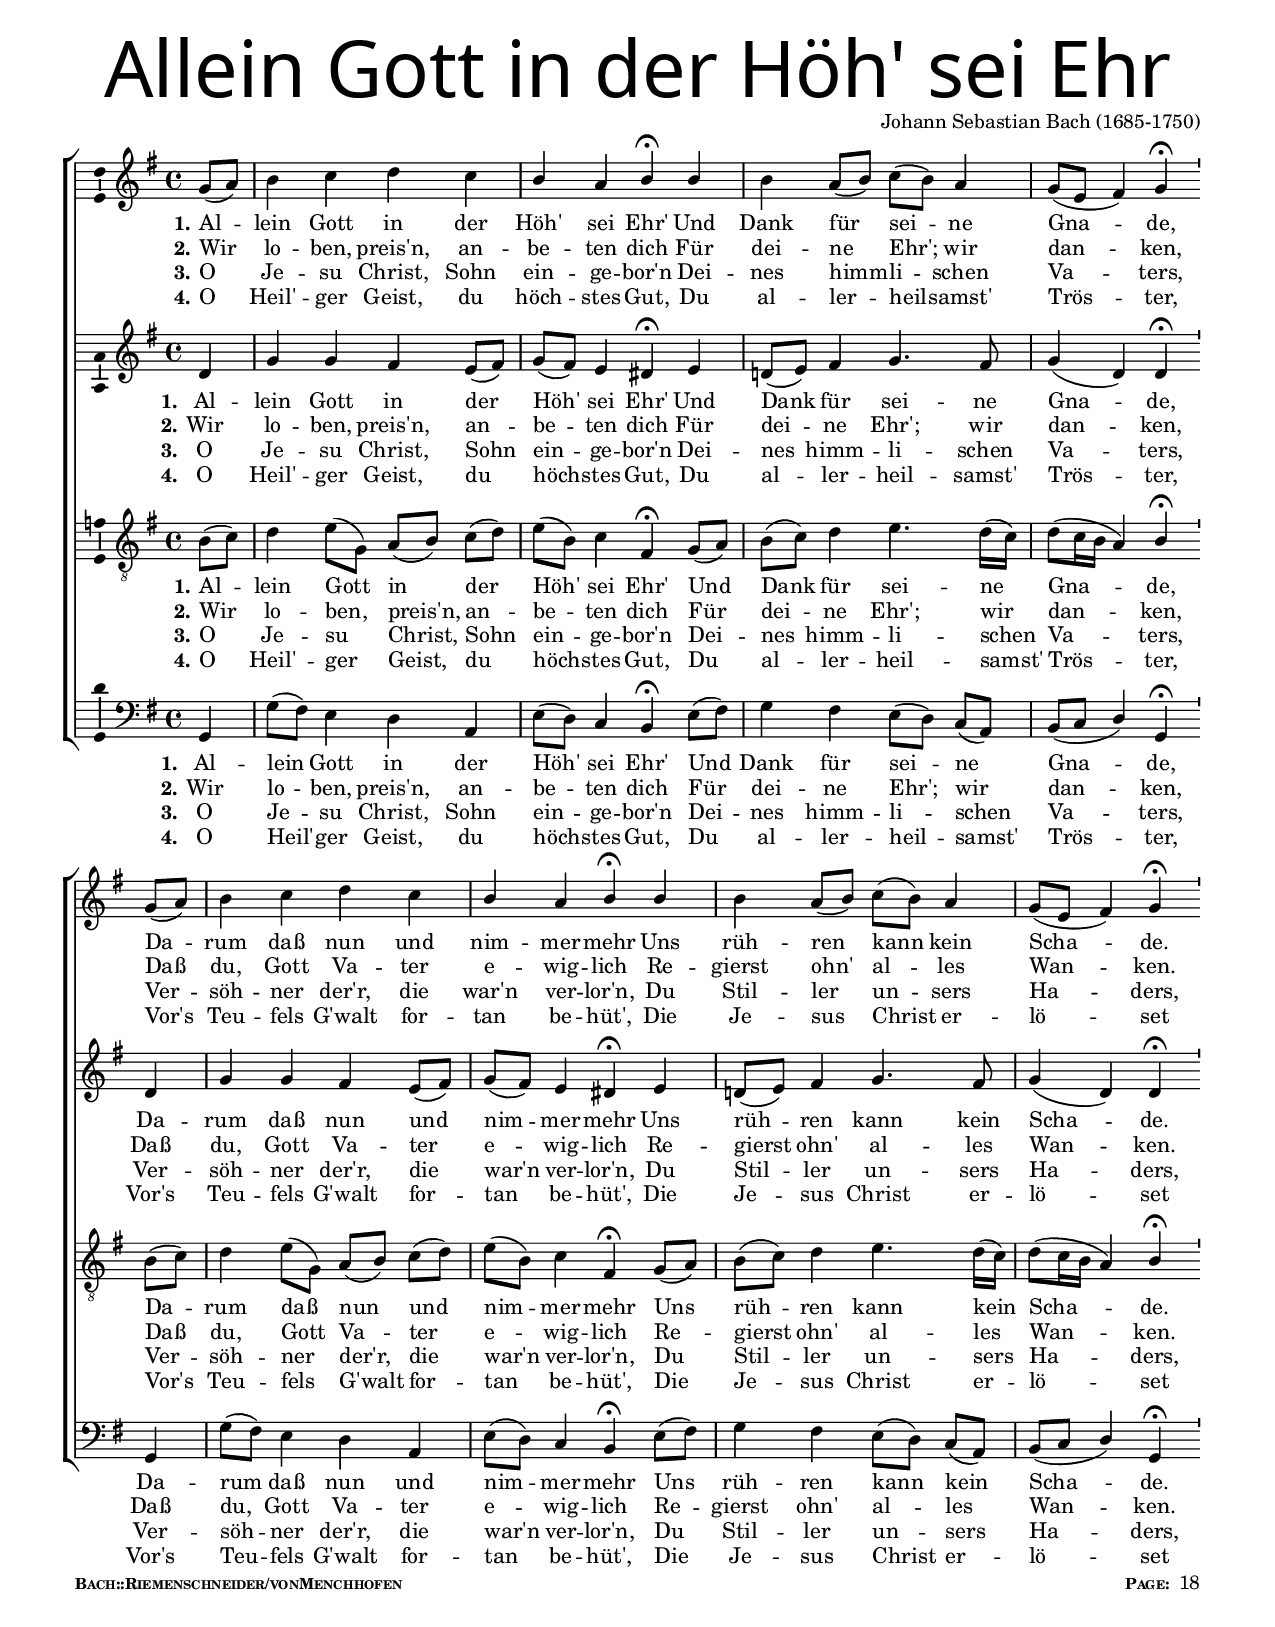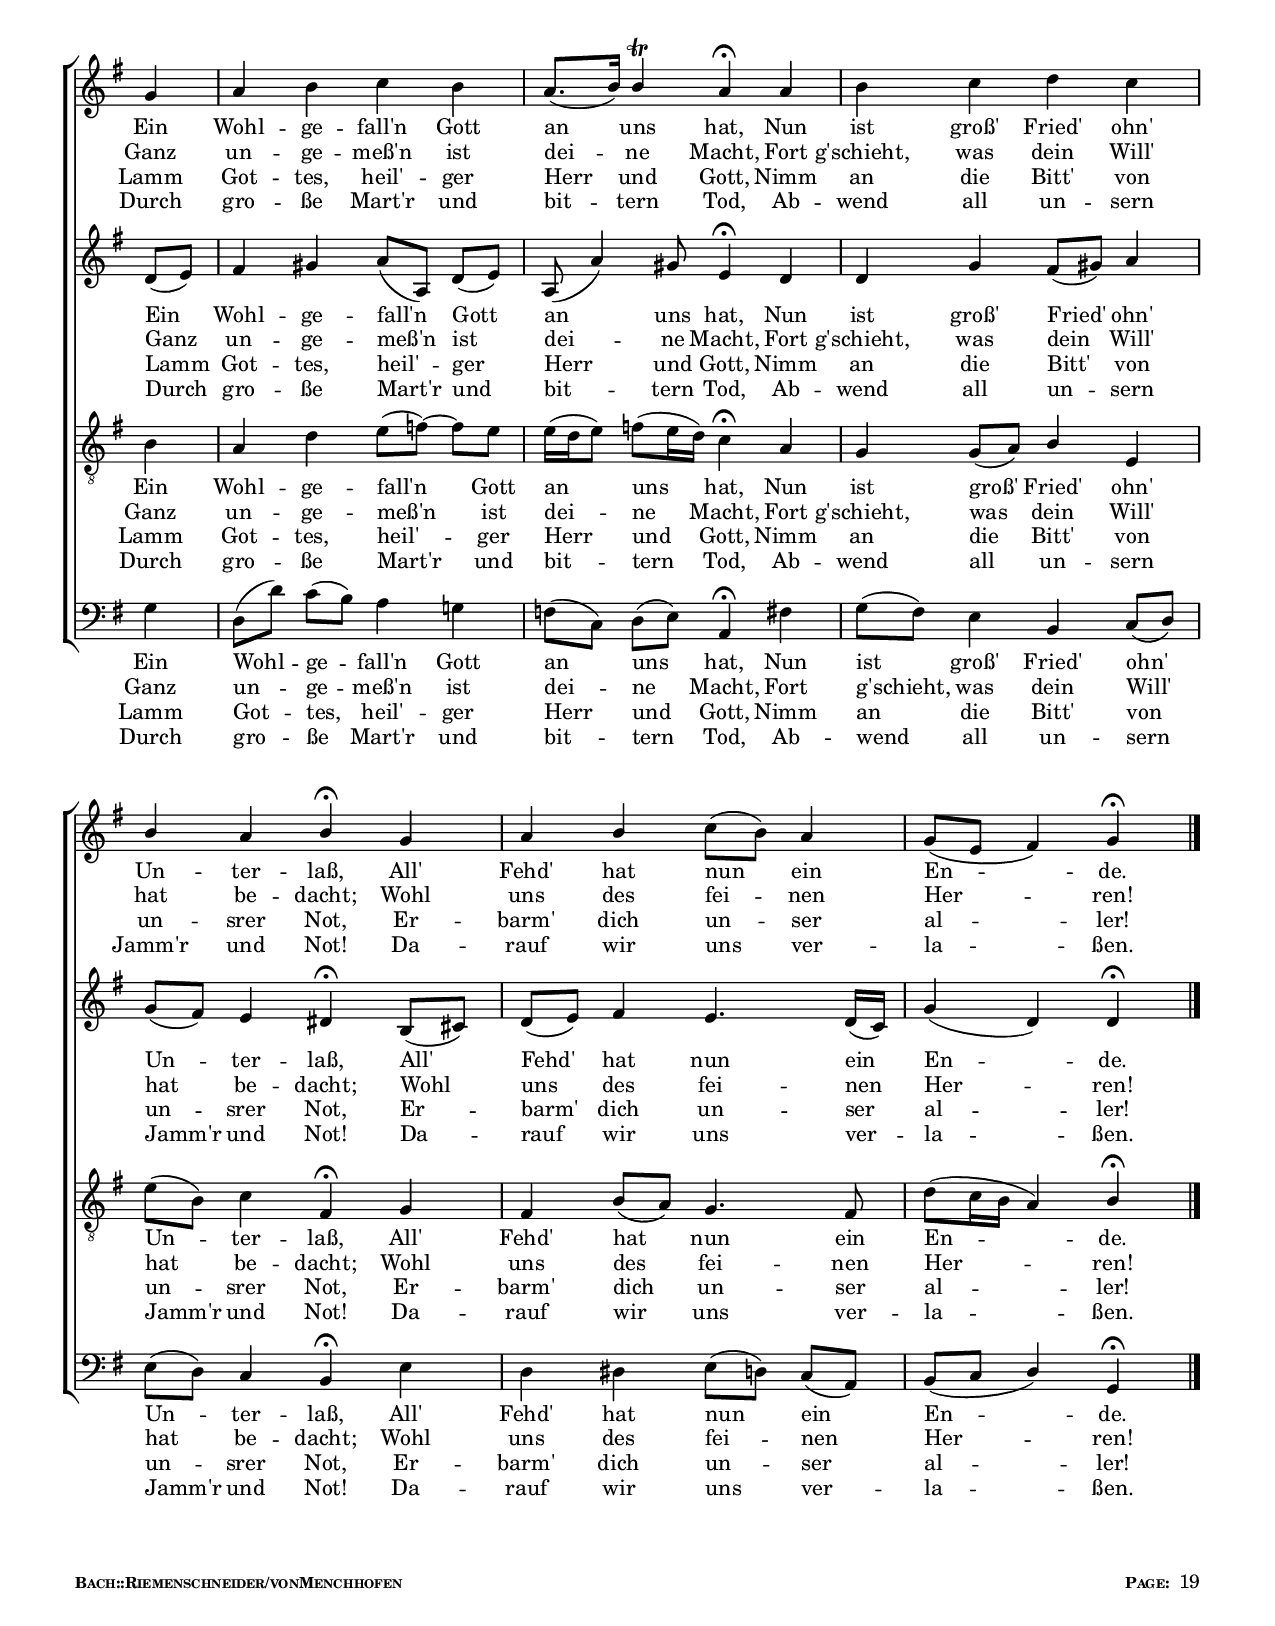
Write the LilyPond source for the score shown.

\version "2.19.28"

%%%%%%%%%%%%%%%%%%%%%%%%%%%%%%%%
% Template File cobbled together by Zack von Menchhofen 
%
% http://www.zacheryv.com
% http://www.choirmaster.ca
% http://www.choir.space
%
%
% Feel Free to Use
%
%%%%%%%%%%%%%%%%%%%%%%%%%%%%%%%%

\header {
  %title = "Title"
  %subtitle = "Subtitle"
  composer = "Johann Sebastian Bach (1685-1750)"
  %arranger = "Used in Cantata BWV 80"
  title = \markup { \override #'(font-name . "KaiserzeitGotisch") \fontsize #8 {"Allein Gott in der Höh' sei Ehr"}}
  %Make a Crown
  %title = \markup {   \override #'(font-name . "IntellectaCrowns") \fontsize #10 {
  %       Y
  %}}
  %Make a pretty border at the bottom
  %copyright = \markup {\override #'(font-name . "IntellectaHeraldics") \fontsize #13 {      "yyyyyy"    }}
  % Remove default LilyPond tagline
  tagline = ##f
}

%#(set! paper-alist (cons '("halfLegal" . (cons (* 8.5 in) (* 9 in))) paper-alist))
#(set-global-staff-size 17)

\paper {
  #(set-paper-size "letter")
  page-break = #ly:minimal-breaking
  #(include-special-characters)
  two-sided = true
  top-margin = .3\in
  bottom-margin = .3\in 
  left-margin = .5\in
  right-margin = .5\in
  system-system-spacing.basic-distance = #24
  systems-per-page = #2
  first-page-number = #18
  print-first-page-number =  ##t
  oddHeaderMarkup = \markup \fill-line { " "  }
  evenHeaderMarkup = \markup \fill-line { " "  }
  oddFooterMarkup = \markup { 
                        \fill-line {
                          \line {   \tiny \bold \smallCaps "Bach::Riemenschneider/vonMenchhofen "    }
                          \line { \tiny \bold \smallCaps "Page: "   \on-the-fly #print-page-number-check-first \fromproperty #'page:page-number-string } 
                        } 
                      }
  evenFooterMarkup = \markup { 
                        \fill-line {
                          \line { \tiny \bold \smallCaps "Bach::Riemenschneider/vonMenchhofen"  }
                          \line { \tiny \bold \smallCaps  "    Page: "   \on-the-fly #print-page-number-check-first \fromproperty #'page:page-number-string  } 
                        } 
                      }
                      ragged-bottom = ##t
}

\layout {
  \context {
    \Score
    \remove "Bar_number_engraver"
  }
  \context {
    \Voice
    \consists "Melody_engraver"
    \override Stem #'neutral-direction = #'()
  }
}

global = {
  \key g \major
  \time 4/4
  \partial 4
}

soprano = \relative c'' {
  \global
  % Music follows here.
  g8( a) b4 c d c b a b\fermata b b a8( b) c( b) a4 g8( e fis4) g\fermata \bar "'"
  g8( a) b4 c d c b a b\fermata b b a8( b) c( b) a4 g8( e fis4) g\fermata \bar "'" g4 a b c b a8.( b16) b4\trill a4\fermata a b c d c b a b\fermata 
  g a b c8( b) a4 g8( e fis4) g\fermata \bar "|."
}

alto = \relative c' {
  \global
  % Music follows here.
  d4 g g fis e8( fis) g( fis) e4 dis\fermata e d!8( e) fis4 g4. fis8 g4( d) d\fermata 
  d4 g g fis e8( fis) g( fis) e4 dis\fermata e d!8( e) fis4 g4. fis8 g4( d) d\fermata 
  d8( e) fis4 gis a8( a,) d[( e)] a,( a'4) gis8 e4\fermata d d g fis8( gis) a4 
  g8( fis) e4 dis\fermata b8( cis) d8( e) fis4 e4. d16( c) g'4( d) d\fermata
}

tenor = \relative c' {
  \global
  % Music follows here.
  b8( c) d4 e8( g,) a[( b)] c( d) e( b) c4 fis,\fermata g8( a) b( c) d4 e4. d16( c) d8( c16 b a4) b\fermata
  b8( c) d4 e8( g,) a[( b)] c( d) e( b) c4 fis,\fermata g8( a) b( c) d4 e4. d16( c) d8( c16 b a4) b\fermata 
  b a d e8( f!)~f[ e] 
  e16( d e8) f( e16 d) c4\fermata a g g8( a) b4 e, e'8( b) c4 fis,\fermata g fis b8( a) g4. fis8 d'( c16 b a4) b\fermata
}

bass = \relative c {
  \global
  % Music follows here.
  g4 g'8[( fis)] e4 d a e'8( d) c4 b\fermata e8( fis) g4 fis e8( d) c[( a)] b( c d4) g,\fermata
  g4 g'8[( fis)] e4 d a e'8( d) c4 b\fermata e8( fis) g4 fis e8( d) c[( a)] b( c d4) g,\fermata
  g' d8( d') c[( b)] a4 g! f!8[( c)] d( e) a,4\fermata fis' 
  g8( fis) e4 b c8( d) e( d) c4 b\fermata e d dis e8( d!) c[( a)] b( c d4) g,\fermata
}

verseOne = \lyricmode {
  \set stanza = "1."
  % Lyrics follow here.
  Al -- lein Gott in der Höh' sei Ehr'
  Und Dank für sei -- ne Gna -- de,
  Da -- rum daß nun und nim -- mer -- mehr
  Uns rüh -- ren kann kein Scha -- de.
  Ein Wohl -- ge -- fall'n Gott an uns hat,
  Nun ist groß' Fried' ohn' Un -- ter -- laß,
  All' Fehd' hat nun ein En -- de.
}

verseTwo = \lyricmode {
  \set stanza = "2."
  % Lyrics follow here.
  Wir lo -- ben, preis'n, an -- be -- ten dich
  Für dei -- ne Ehr'; wir dan -- ken,
  Daß du, Gott Va -- ter e -- wig -- lich
  Re -- gierst ohn' al -- les Wan -- ken.
  Ganz un -- ge -- meß'n ist dei -- ne Macht,
  Fort g'schieht, was dein Will' hat be -- dacht;
  Wohl uns des fei -- nen Her -- ren! 
}

verseThree = \lyricmode {
  \set stanza = "3."
  % Lyrics follow here.
  O Je -- su Christ, Sohn ein -- ge -- bor'n
  Dei -- nes himm -- li -- schen Va -- ters,
  Ver -- söh -- ner der'r, die war'n ver -- lor'n,
  Du Stil -- ler un -- sers Ha -- ders,
  Lamm Got -- tes, heil' -- ger Herr und Gott,
  Nimm an die Bitt' von un -- srer Not,
  Er -- barm' dich un -- ser al -- ler! 
}

verseFour = \lyricmode {
  \set stanza = "4."
  % Lyrics follow here.
  O Heil' -- ger Geist, du höch -- stes Gut,
  Du al -- ler -- heil -- samst' Trös -- ter,
  Vor's Teu -- fels G'walt for -- tan be -- hüt',
  Die Je -- sus Christ er -- lö -- set
  Durch gro -- ße Mart'r und bit -- tern Tod,
  Ab -- wend all un -- sern Jamm'r und Not!
  Da -- rauf wir uns ver -- la -- ßen. 
}

\score {
  \new ChoirStaff <<
    \new Staff \with {
      %instrumentName = "S."
      \consists "Ambitus_engraver"
    } { \soprano }
    \addlyrics { \verseOne }
    \addlyrics { \verseTwo }
    \addlyrics { \verseThree }
    \addlyrics { \verseFour }
    \new Staff \with {
      %instrumentName = "A."
      \consists "Ambitus_engraver"
    } { \alto }
    \addlyrics { \verseOne }
    \addlyrics { \verseTwo }
    \addlyrics { \verseThree }
    \addlyrics { \verseFour }
    \new Staff \with {
      %instrumentName = "T."
      \consists "Ambitus_engraver"
    } { \clef "treble_8" \tenor }
    \addlyrics { \verseOne }
    \addlyrics { \verseTwo }
    \addlyrics { \verseThree }
    \addlyrics { \verseFour }
    \new Staff \with {
      %instrumentName = "B."
      \consists "Ambitus_engraver"
    } { \clef bass \bass }
    \addlyrics { \verseOne }
    \addlyrics { \verseTwo }
    \addlyrics { \verseThree }
    \addlyrics { \verseFour }
  >>
  \layout {
    indent = 0
  }
}

%%%%%%%%%%% USE THIS SECTION FOR TWO COLUMN TEXT BELOW MUSIC
%
%#(define-markup-command (columns layout props args) (markup-list?)
%   (let ((line-width (/ (chain-assoc-get 'line-width props
%                         (ly:output-def-lookup layout 'line-width))
%                        (max (length args) 1))))
%     (interpret-markup layout props
%       (make-line-markup (map (lambda (line)
%                                (markup #:pad-to-box `(0 . ,line-width) '(0 . 0)
%                                  #:override `(line-width . ,line-width)
%                                  line))
%                               args)))))
%
%\markup {
%  \fill-line { 
%     \line { 
%       \override #'(font-name . "IntellectaHeraldics") \fontsize #20 {
%         b
%       }
%     }
%  }
%}

%\markup \abs-fontsize #12 {\null}
%\markup \abs-fontsize #17 {{\concat {\smallCaps "Ein Feste Burg ist Unser Gott "}}}
%\markup \abs-fontsize #17 {{\concat {
% \italic {"(A Mighty Fortress is our God)"}}}}
%\markup \abs-fontsize #12 {\null}
%\markup \abs-fontsize #12 {\null}
%\markup \abs-fontsize #12 {\null}
%\markup 
%  \abs-fontsize #11  {
%    \wordwrap  { \justify {
%      In his book, \italic {Bach: Music in the Castle of Heaven,} Sir John Eliot Gardner shares a story of the Bach family.  Bach's whole family were musicians.  They would often get together for huge family affairs-Dinners and Picnics.  Apparently, the Bach family loved to sing "bawldy" drinking songs.  But being a good and faithful Lutheran family, they would often also sing hymns together. So I had to include the most famous of all the German hymns!}
%      }
%    }	   
%\markup \abs-fontsize #12 {\null}
%\markup \abs-fontsize #12 {\null}
%\markup \abs-fontsize #12 {\null}
%\markup \abs-fontsize #12 \fill-line {\smallCaps { "- Translation -"} }
%\markup \abs-fontsize #12 {\null}
%\markup { \columns {
%  \column { 
%    \override #'(font-name . "PlakatFraktur") {
%    \wordwrap  { \justify {
%        "Ein' feste Burg ist unser Gott, Ein' gute Wehr und" 
%        "waffen, Er hilft uns frei aus aller Not, Die uns jetzt" 
%        "hat betroffen. Der alt' böse Feind, Mit ernst er's "
%        "jetzt meint, Groß Macht und viel List Sein' grausam" 
%        "Rüftung ist, Auf Erb' ist nicht Sein's Gleichen." 
%    }}  
%    }
%  }
%  \column \abs-fontsize #10 { 
%    \wordwrap  { \justify {
%      "A mighty fortress is our God, A bulwark "
%      "never failing, He helps us free from " 
%      "every need that affects us. The old evil" 
%      "enemy, thinks he's now a great power and" 
%      "much cunning - His cruelty has is not "
%      "an equal."
%    }}
%  }
%}
%}
%\markup \abs-fontsize #12 {\null}
%\markup \abs-fontsize #12 {\null}
%\markup \abs-fontsize #12 {\null}
%\markup { \columns {
%  \column { 
%    \override #'(font-name . "PlakatFraktur")  {
%    \wordwrap  { \justify {
%        "Mit uns'rer Macht ist nichts gethan, Wir find gar" 
%        "bald verloren, Es streit' für uns der rechte Mann,"
%        "Den Gott hat selbst erforen. Fragst du, wer der" 
%        "ist? Er heißt Jesus Christ, Der Herr Zebaoth,"
%        "Und ist fein ander' Gott, Das feld"
%        "muß Er behalten." 
%    }}  
%    }
%  }
%  \column \abs-fontsize #10 { 
%    \wordwrap  { \justify {
%      "With our power nothing is done, we find we are"
%      "lost. For us the right man is on our side,"
%      "whom God Himself has given. Ask you who is"
%      "He? His name is Jesus Christ, the Lord of"
%      "Hosts, and He must win the battle."
%    }}
%  }
%}
%}

